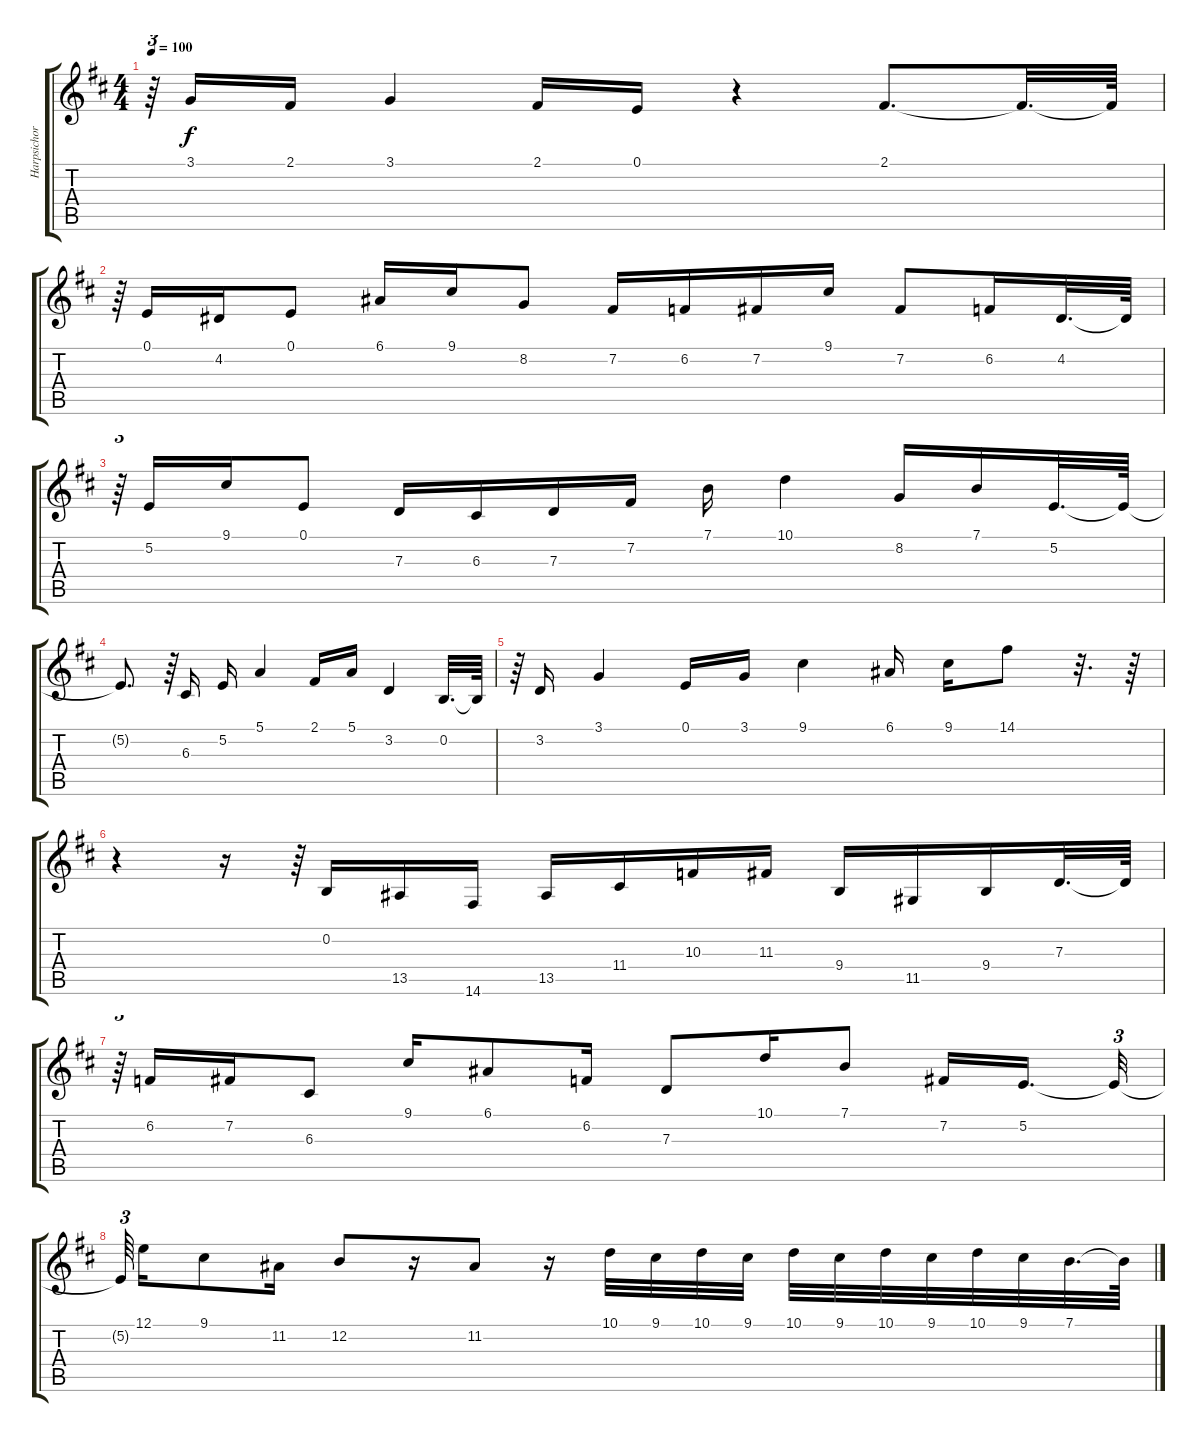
\track ("Harpsichord RH" "Harpsichor") {instrument harpsichord}
\staff {score tabs}
\tuning (E4 B3 G3 D3 A2 E2) {hide}
\ts (4 4)
\tempo 100
\clef g2
\ks bminor
r.64{tu (3 2) dy f} 3.1.16 2.1.16 3.1.4 2.1.16 0.1.16 r.4 2.1.8{d} 2.1{t}.32{d} 2.1{t}.64 |
r.64{tu (3 2)} 0.1.16 4.2.16 0.1.8 6.1.16 9.1.16 8.2.8 7.2.16 6.2.16 7.2.16 9.1.16 7.2.8 6.2.16 4.2.32{d} 4.2{t}.64 |
r.64{tu (3 2)} 5.2.16 9.1.16 0.1.8 7.3.16 6.3.16 7.3.16 7.2.16 7.1.16 10.1.4 8.2.16 7.1.16 5.2.32{d} 5.2{t}.64 |
5.2{t}.8{d} r.64{tu (3 2)} 6.3.16 5.2.16 5.1.4 2.1.16 5.1.16 3.2.4 0.2.32{d} 0.2{t}.64 |
r.64{tu (3 2)} 3.2.16 3.1.4 0.1.16 3.1.16 9.1.4 6.1.16 9.1.16 14.1.8 r.32{d} r.64 |
r.4 r.16 r.64{tu (3 2)} 0.2.16 13.5.16 14.6.16 13.5.16 11.4.16 10.3.16 11.3.16 9.4.16 11.5.16 9.4.16 7.3.32{d} 7.3{t}.64 |
r.64{tu (3 2)} 6.2.16 7.2.16 6.3.8 9.1.16 6.1.8 6.2.16 7.3.8 10.1.16 7.1.8 7.2.16 5.2.16{d} 5.2{t}.32{tu (3 2)} |
5.2{t}.64{tu (3 2)} 12.1.16 9.1.8 11.2.16 12.2.8 r.16 11.2.8 r.16 10.1.32 9.1.32 10.1.32 9.1.32 10.1.32 9.1.32 10.1.32 9.1.32 10.1.32 9.1.32 7.1.32{d} 7.1{t}.64
